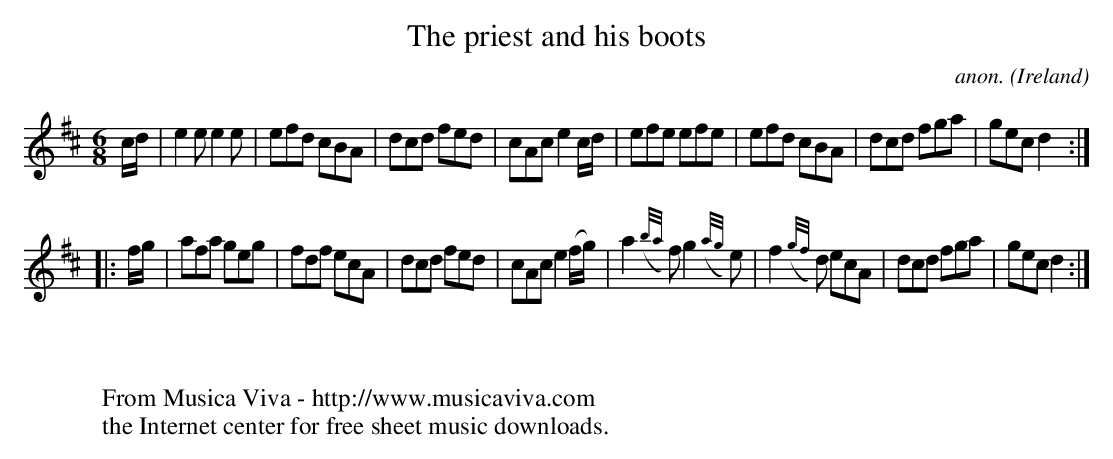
X:1
T:The priest and his boots
C:anon.
O:Ireland
M:6/8
L:1/8
K:D
c/d/|e2e e2e|efd cBA|dcd fed|cAc e2c/d/|efe efe|efd cBA|dcd fga|gec d2:|
|:f/g/|afa geg|fdf ecA|dcd fed|cAc e2 (f/g/)|a2({b/a/}f) g2 ({a/g/}e)|f2 ({g/f/}d) ecA|dcd fga|gec d2:|
W:
W:
W: From Musica Viva - http://www.musicaviva.com
W: the Internet center for free sheet music downloads.
